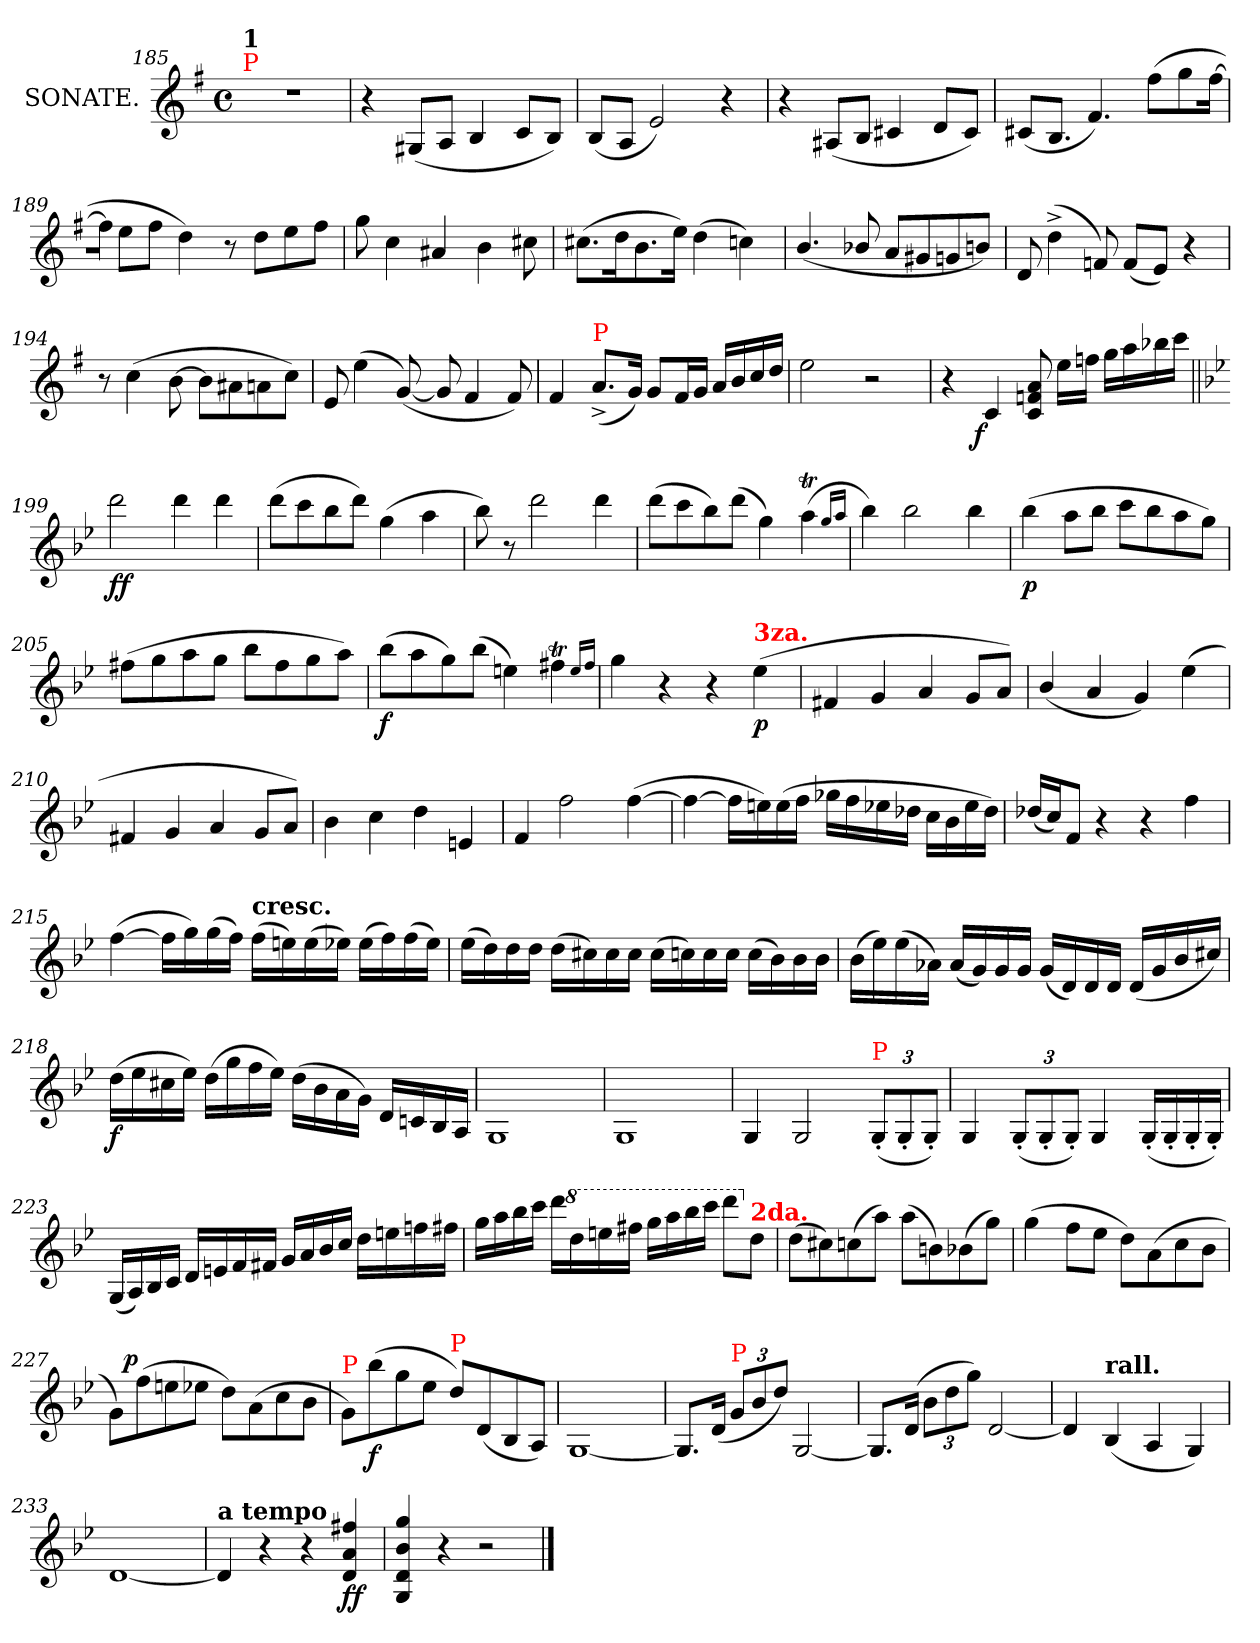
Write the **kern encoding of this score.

**kern	**dynam
*part1	*part1
*staff1	*staff1
*I"SONATE.	*
*clefG2	*
*k[f#]	*
*M4/4	*
*met(c)	*
=185	=185
!LO:TX:a:color=red:t=P	!
!LO:TX:a:B:t=1	!
1r	.
=186	=186
4r	.
(<8G#XL	.
8AJ	.
4B	.
8cL	.
8BJ)	.
=187	=187
(<8BL	.
8AJ	.
2e)	.
4r	.
=188	=188
4r	.
(<8A#XL	.
8BJ	.
4c#X	.
8dL	.
8c#J)	.
=	=
(<8c#XL	.
8.BJ	.
4.f#)	.
(>8ff#L	.
8gg	.
[16ff#J	.
=189	=189
16ff#J]	.
8eeL	.
8ff#J	.
4dd)	.
8r	.
8ddL	.
8ee	.
8ff#J	.
=190	=190
8gg	.
4cc	.
4a#X	.
4b	.
8cc#X	.
=191	=191
(>8.cc#XL	.
16ddk	.
8.b	.
16eeJk)	.
(>4dd	.
4ccn)	.
=192	=192
(<4.b/	.
8b-X/	.
8aL	.
8g#X	.
8gn	.
8bnJ)	.
=193	=193
8d	.
(>4dd^<	.
8fn)	.
(<8fL	.
8eJ)	.
4r	.
=194	=194
8r	.
(>4cc	.
[8b	.
8b\L]	.
8a#X	.
8an	.
8ccJ)	.
=195	=195
8e	.
(>4ee	.
(<[8g)	.
8g]	.
4f#	.
8f#)	.
=196	=196
4f#	.
!LO:TX:a:color=red:t=P	!
(<8.a^<L	.
16gJk)	.
8gL	.
16f#L	.
16gJJ	.
16a/LL	.
16b	.
16cc	.
16ddJJ	.
=197	=197
2ee	.
2r	.
=198	=198
4r	.
!	!LO:DY:rj
4c	f
8a 8fn 8c	.
16eeLL	.
16ffnJJ	.
16ggLL	.
16aa	.
16bb-X	.
16cccJJ	.
=199||	=199||
*k[b-e-]	*
2ddd	ff
4ddd	.
4ddd	.
=200	=200
(>8dddL	.
8ccc	.
8bb-	.
8dddJ)	.
(>4gg	.
4aa	.
=201	=201
8bb-)	.
8r	.
2ddd	.
4ddd	.
=202	=202
(>8dddL	.
8ccc	.
8bb-)	.
(>8dddJ	.
4gg)	.
(>4aat	.
16qqgg/LL	.
16qqaaJJ	.
=203	=203
4bb-)	.
2bb-	.
4bb-	.
=204	=204
(>4bb-	p
8aaL	.
8bb-J	.
8cccL	.
8bb-	.
8aa	.
8ggJ)	.
=205	=205
(>8ff#XL	.
8gg	.
8aa	.
8ggJ	.
8bb-L	.
8ff#	.
8gg	.
8aaJ)	.
=206	=206
(>8bb-L	f
8aa	.
8gg)	.
(>8bb-J	.
4een)	.
4ff#Xt	.
16qqee/LL	.
16qqff#JJ	.
=207	=207
4gg	.
4r	.
4r	.
!LO:TX:a:B:color=red:t=3za.	!
(<4ee-	p
=208	=208
4f#X	.
4g	.
4a	.
8gL	.
8aJ)	.
=209	=209
(<4b-/	.
4a	.
4g)	.
(<4ee-	.
=210	=210
4f#X	.
4g	.
4a	.
8gL	.
8aJ)	.
=211	=211
4b-	.
4cc	.
4dd	.
4en	.
=212	=212
4f	.
2ff	.
(>[4ff	.
=213	=213
4ff_	.
16ffLL]	.
16een)	.
(>16ee	.
16ffJJ	.
16gg-XLL	.
16ff	.
16ee-X	.
16dd-XJJ	.
16ccLL	.
16b-	.
16ee-	.
16dd-JJ)	.
=214	=214
(>16dd-XLL	.
16ccJ)	.
8fJ	.
4r	.
4r	.
4ff	.
!!LO:LB:g=z
=215	=215
(>[4ff	.
16ffLL]	.
16gg)	.
(>16gg	.
16ffJJ)	.
!LO:TX:B:t=cresc.	!
(>16ffLL	.
16een)	.
(>16ee	.
16ee-XJJ)	.
(>16ee-LL	.
16ff)	.
(>16ff	.
16ee-JJ)	.
=216	=216
(>16ee-LL	.
16dd)	.
16dd	.
16ddJJ	.
(>16ddLL	.
16cc#X)	.
16cc#	.
16cc#JJ	.
(>16cc#LL	.
16ccn)	.
16cc	.
16ccJJ	.
(>16ccLL	.
16b-)	.
16b-	.
16b-JJ	.
=217	=217
(>16b-LL	.
16ee-)	.
(>16ee-	.
16a-XJJ)	.
(<16a-LL	.
16g)	.
16g	.
16gJJ	.
(<16gLL	.
16d)	.
16d	.
16dJJ	.
(<16dLL	.
16g	.
16b-	.
16cc#XJJ)	.
=218	=218
(>16ddLL	f
16ee-	.
16cc#X	.
16ee-JJ)	.
(>16ddLL	.
16gg	.
16ff	.
16ee-JJ)	.
(>16dd\LL	.
16b-	.
16a	.
16gJJ)	.
16dLL	.
16cn	.
16B-	.
16AJJ	.
=219	=219
1G	.
=220	=220
1G	.
=221	=221
4G	.
2G	.
*Xbrackettup	*
!LO:TX:a:color=red:t=P	!
(<12G'<L	.
12G'<	.
12G'<J)	.
=222	=222
4G	.
(<12G'<L	.
12G'<	.
12G'<J)	.
4G	.
(<16G'<LL	.
16G'<	.
16G'<	.
16G'<JJ)	.
=223	=223
(<16GLL	.
16A)	.
16B-	.
16cJJ	.
16dLL	.
16en	.
16f	.
16f#XJJ	.
16gLL	.
16a	.
16b-	.
16ccJJ	.
16ddLL	.
16een	.
16ffn	.
16ff#XJJ	.
=224	=224
16ggLL	.
16aa	.
16bb-	.
16cccJJ	.
16dddLL	.
*8va	*
16ddd	.
16eeen	.
16fff#XJJ	.
16gggLL	.
16aaa	.
16bbb-	.
16ccccJJ	.
8ddddL	.
*X8va	*
!LO:TX:a:B:color=red:t=2da.	!
8ddJ	.
=225	=225
(>8ddL	.
8cc#X)	.
(>8ccn	.
8aaJ)	.
(>8aaL	.
8bn)	.
(>8b-X	.
8ggJ)	.
=226	=226
(>4gg	.
8ffL	.
8ee-J	.
8ddL)	.
(>8a	.
8cc	.
8b-J	.
=227	=227
8gL)	.
!	!LO:DY:a:rj
(>8ff	p
8een	.
8ee-XJ	.
8ddL)	.
(>8a	.
8cc	.
8b-J	.
=228	=228
!LO:TX:a:color=red:t=P	!
8g/L)	.
(>8bb-\	f
8gg\	.
8ee-\J	.
!LO:TX:a:color=red:t=P	!
8dd\L)	.
(<8d/	.
8B-/	.
8A/J)	.
=229	=229
[1G	.
=230	=230
8.GL]	.
(<16dJk	.
!LO:TX:a:color=red:t=P	!
12g/L	.
12b-	.
12ddJ)	.
[2G	.
=231	=231
8.GL]	.
(>16dJk	.
12b-L	.
12dd	.
12ggJ)	.
[2d	.
=232	=232
4d]	.
!LO:TX:a:B:t=rall.	!
(<4B-	.
4A	.
4G)	.
=233	=233
[1d	.
=234	=234
!LO:TX:a:B:t=a tempo	!
4d]	.
4r	.
4r	.
4ff#X 4a 4d	ff
=235	=235
4gg 4b- 4d 4G	.
4r	.
2r	.
==	==
*-	*-
